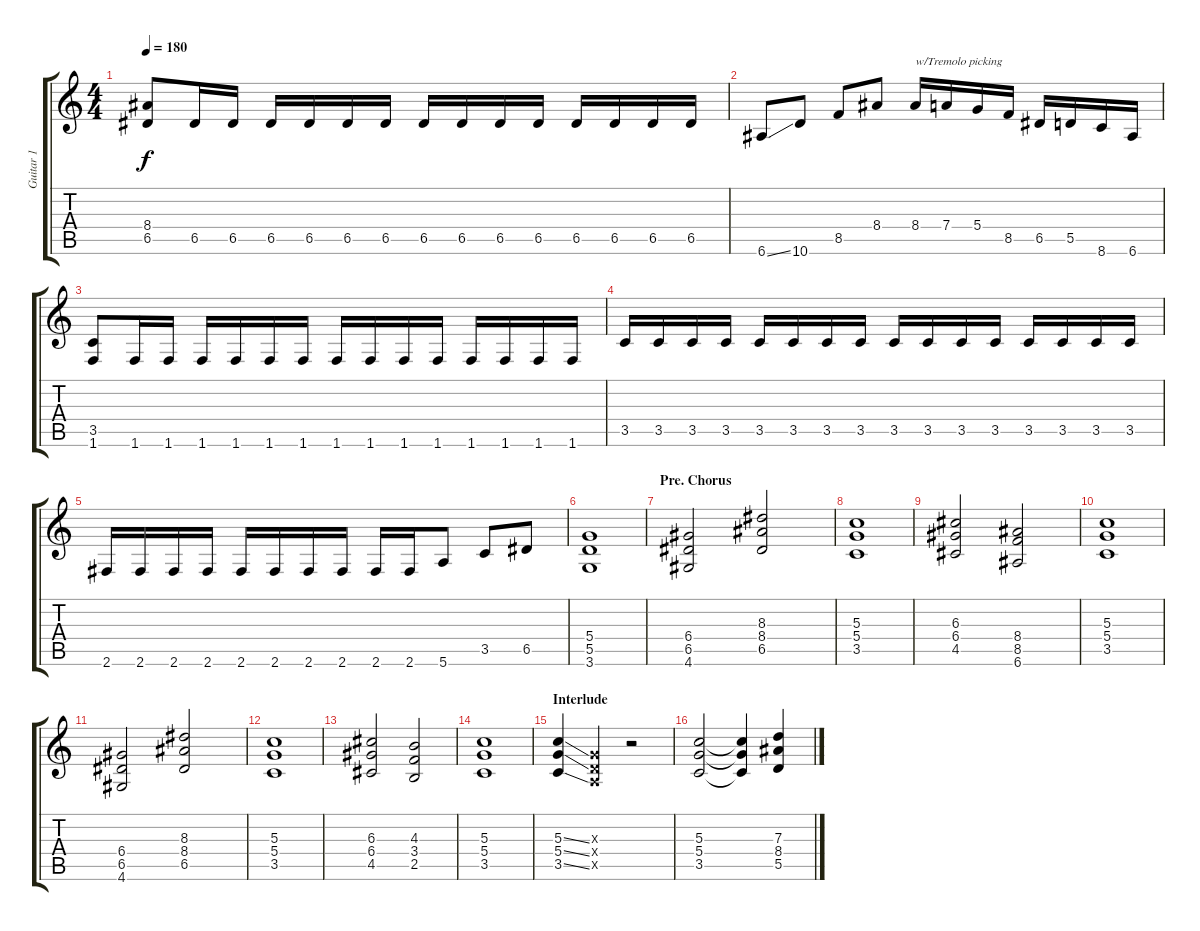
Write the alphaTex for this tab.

\track ("Guitar 1" "Guitar 1") {instrument distortionguitar}
\staff {score tabs}
\tuning (E4 B3 G3 D3 A2 E2) {hide}
\ts (4 4)
\tempo 180
\clef g2
\ks c
(8.4 6.5).8{dy f} 6.5.16 6.5.16 6.5.16 6.5.16 6.5.16 6.5.16 6.5.16 6.5.16 6.5.16 6.5.16 6.5.16 6.5.16 6.5.16 6.5.16 |
6.6{ss}.8 10.6.8 8.5.8 8.4.8 8.4.16{txt "w/Tremolo picking"} 7.4.16 5.4.16 8.5.16 6.5.16 5.5.16 8.6.16 6.6.16 |
(3.5 1.6).8 1.6.16 1.6.16 1.6.16 1.6.16 1.6.16 1.6.16 1.6.16 1.6.16 1.6.16 1.6.16 1.6.16 1.6.16 1.6.16 1.6.16 |
3.5.16 3.5.16 3.5.16 3.5.16 3.5.16 3.5.16 3.5.16 3.5.16 3.5.16 3.5.16 3.5.16 3.5.16 3.5.16 3.5.16 3.5.16 3.5.16 |
2.6.16 2.6.16 2.6.16 2.6.16 2.6.16 2.6.16 2.6.16 2.6.16 2.6.16 2.6.16 5.6.8 3.5.8 6.5.8 |
(5.4 5.5 3.6).1 |
\section ("" "Pre. Chorus")
(6.4 6.5 4.6).2 (8.3 8.4 6.5).2 |
(5.3 5.4 3.5).1 |
(6.3 6.4 4.5).2 (8.4 8.5 6.6).2 |
(5.3 5.4 3.5).1 |
(6.4 6.5 4.6).2 (8.3 8.4 6.5).2 |
(5.3 5.4 3.5).1 |
(6.3 6.4 4.5).2 (4.3 3.4 2.5).2 |
(5.3 5.4 3.5).1 |
\section ("" "Interlude")
(5.3{ss} 5.4{ss} 3.5{ss}).4 (0.3{x} 0.4{x} 0.5{x}).4 r.2 |
(5.3 5.4 3.5).2 (5.3{t} 5.4{t} 3.5{t}).4 (7.3 8.4 5.5).4
